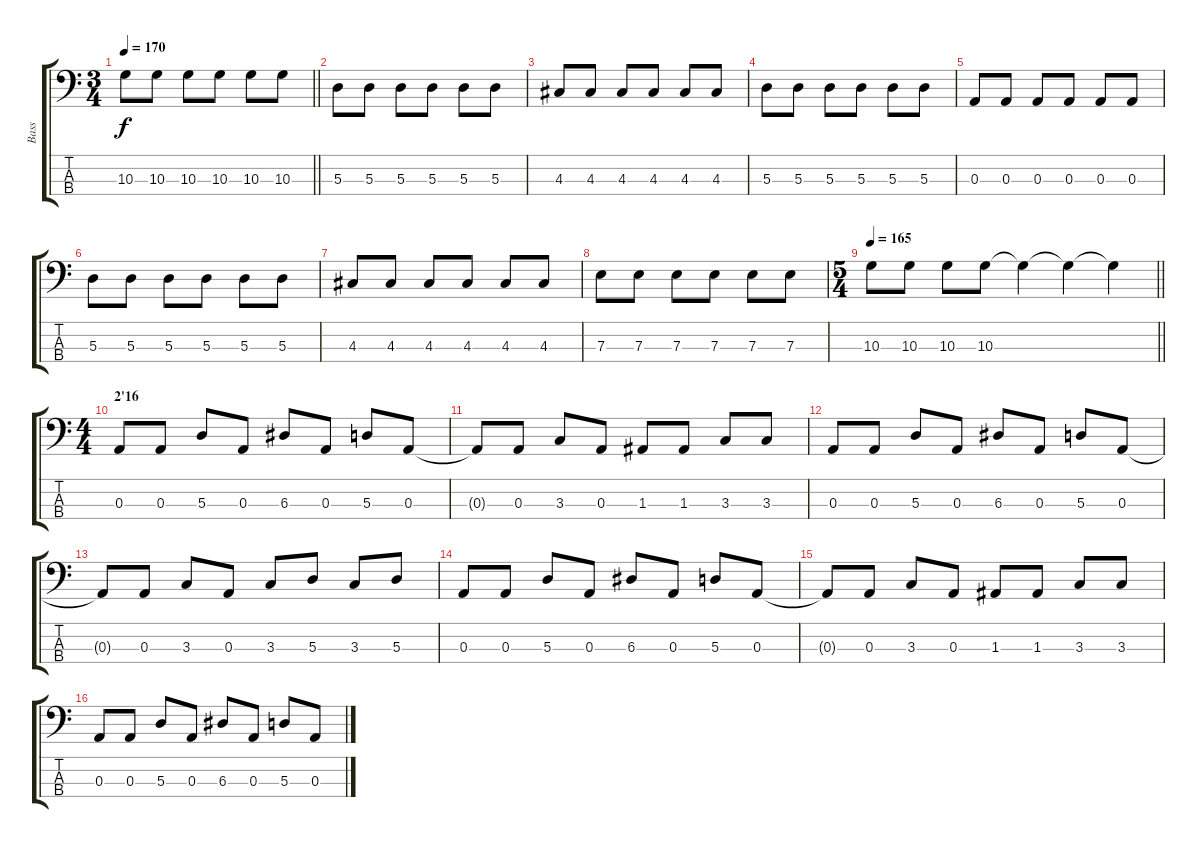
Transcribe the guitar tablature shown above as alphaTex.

\track ("Bass" "Bass") {instrument electricbassfinger}
\staff {score tabs}
\tuning (G2 D2 A1 E1) {hide}
\ts (3 4)
\tempo 170
\clef f4
\barLineRight lightlight
\ks c
10.3.8{dy f} 10.3.8 10.3.8 10.3.8 10.3.8 10.3.8 |
5.3.8 5.3.8 5.3.8 5.3.8 5.3.8 5.3.8 |
4.3.8 4.3.8 4.3.8 4.3.8 4.3.8 4.3.8 |
5.3.8 5.3.8 5.3.8 5.3.8 5.3.8 5.3.8 |
0.3.8 0.3.8 0.3.8 0.3.8 0.3.8 0.3.8 |
5.3.8 5.3.8 5.3.8 5.3.8 5.3.8 5.3.8 |
4.3.8 4.3.8 4.3.8 4.3.8 4.3.8 4.3.8 |
7.3.8 7.3.8 7.3.8 7.3.8 7.3.8 7.3.8 |
\ts (5 4)
\tempo 165
\barLineRight lightlight
10.3.8 10.3.8 10.3.8 10.3.8 10.3{t}.4 10.3{t}.4 10.3{t}.4 |
\ts (4 4)
\section ("" "2'16")
0.3.8 0.3.8 5.3.8 0.3.8 6.3.8 0.3.8 5.3.8 0.3.8 |
0.3{t}.8 0.3.8 3.3.8 0.3.8 1.3.8 1.3.8 3.3.8 3.3.8 |
0.3.8 0.3.8 5.3.8 0.3.8 6.3.8 0.3.8 5.3.8 0.3.8 |
0.3{t}.8 0.3.8 3.3.8 0.3.8 3.3.8 5.3.8 3.3.8 5.3.8 |
0.3.8 0.3.8 5.3.8 0.3.8 6.3.8 0.3.8 5.3.8 0.3.8 |
0.3{t}.8 0.3.8 3.3.8 0.3.8 1.3.8 1.3.8 3.3.8 3.3.8 |
0.3.8 0.3.8 5.3.8 0.3.8 6.3.8 0.3.8 5.3.8 0.3.8
